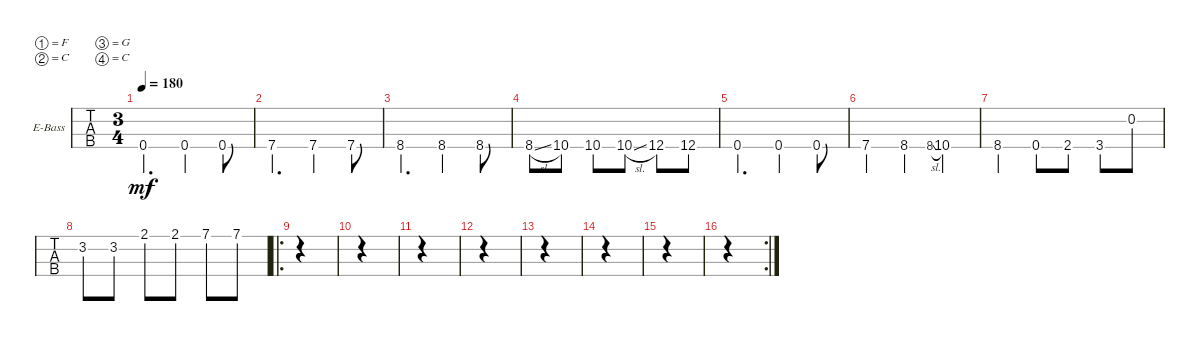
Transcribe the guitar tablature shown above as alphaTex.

\defaultSystemsLayout 4
\bracketExtendMode groupsimilarinstruments
\firstSystemTrackNameOrientation horizontal
\otherSystemsTrackNameOrientation horizontal
\track ("Electric Bass" "E-Bass") {instrument electricbassfinger}
\staff {tabs}
\tuning (F2 C2 G1 C1)
\ts (3 4)
\tempo 180
\clef f4
\ks c
0.4.4{d dy mf} 0.4.4 0.4.8 |
7.4.4{d} 7.4.4 7.4.8 |
8.4.4{d} 8.4.4 8.4.8 |
8.4{sl}.8 10.4.8 10.4.8 10.4{sl}.8 12.4.8 12.4.8 |
0.4.4{d} 0.4.4 0.4.8 |
7.4.4 8.4.4 8.4{sl}.8{gr} 10.4.4 |
8.4.4 0.4.8 2.4.8 3.4.8 0.2.8 |
3.2.8 3.2.8 2.1.8 2.1.8 7.1.8 7.1.8 |
\ro
|
|
|
|
|
|
|
\rc 2
